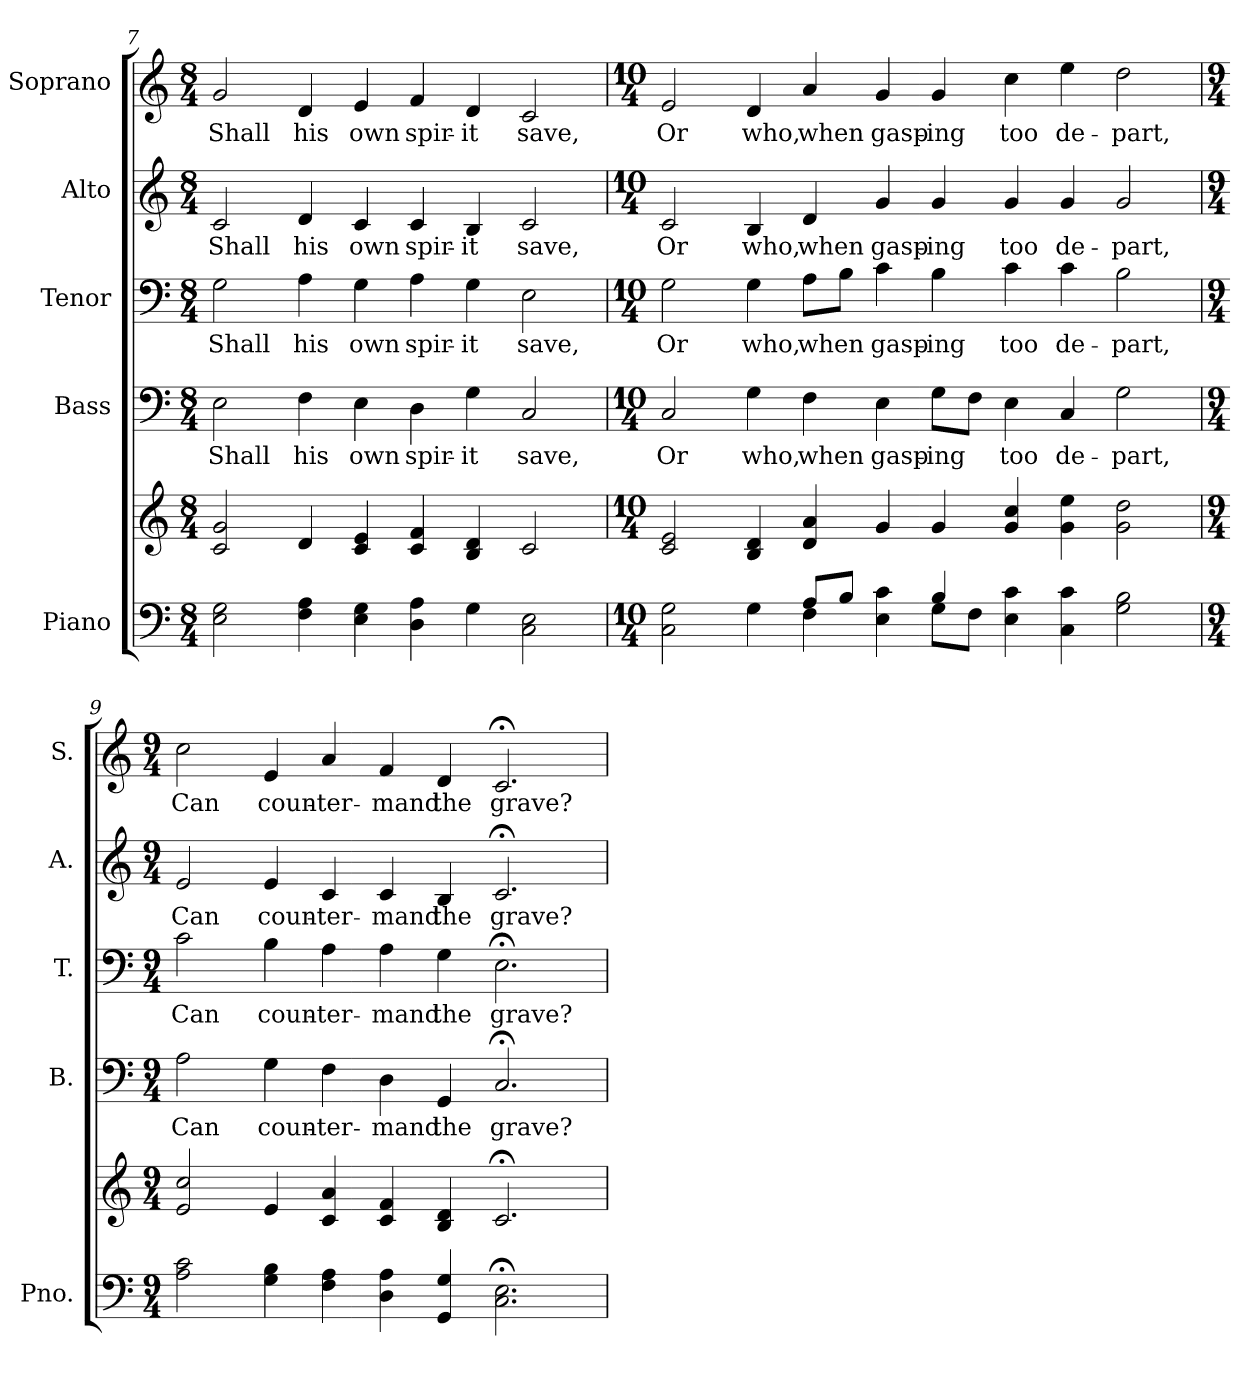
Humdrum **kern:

**kern	**kern	**kern	**text	**kern	**text	**kern	**text	**kern	**text
*part5	*part5	*part4	*part4	*part3	*part3	*part2	*part2	*part1	*part1
*staff6	*staff5	*staff4	*staff4	*staff3	*staff3	*staff2	*staff2	*staff1	*staff1
*I"Piano	*	*I"Bass	*	*I"Tenor	*	*I"Alto	*	*I"Soprano	*
*I'Pno.	*	*I'B.	*	*I'T.	*	*I'A.	*	*I'S.	*
!!LO:LB:g=z
*clefF4	*clefG2	*clefF4	*	*clefF4	*	*clefG2	*	*clefG2	*
*k[]	*k[]	*k[]	*	*k[]	*	*k[]	*	*k[]	*
*C:	*C:	*C:	*	*C:	*	*C:	*	*C:	*
*M8/4	*M8/4	*M8/4	*	*M8/4	*	*M8/4	*	*M8/4	*
=7	=7	=7	=7	=7	=7	=7	=7	=7	=7
!	!	!	!LO:LY:b:color=#000000	!	!	!	!	!	!
!	!	!	!	!	!LO:LY:b:color=#000000	!	!	!	!
!	!	!	!	!	!	!	!LO:LY:b:color=#000000	!	!
!	!	!	!	!	!	!	!	!	!LO:LY:b:color=#000000
2Ei\ 2Gi	2ci/ 2gi	2Ei\	Shall	2Gi\	Shall	2ci/	Shall	2gi/	Shall
!	!	!	!LO:LY:b:color=#000000	!	!	!	!	!	!
!	!	!	!	!	!LO:LY:b:color=#000000	!	!	!	!
!	!	!	!	!	!	!	!LO:LY:b:color=#000000	!	!
!	!	!	!	!	!	!	!	!	!LO:LY:b:color=#000000
4Fi\ 4Ai	4di/	4Fi\	his	4Ai\	his	4di/	his	4di/	his
!	!	!	!LO:LY:b:color=#000000	!	!	!	!	!	!
!	!	!	!	!	!LO:LY:b:color=#000000	!	!	!	!
!	!	!	!	!	!	!	!LO:LY:b:color=#000000	!	!
!	!	!	!	!	!	!	!	!	!LO:LY:b:color=#000000
4Ei\ 4Gi	4ci/ 4ei	4Ei\	own	4Gi\	own	4ci/	own	4ei/	own
!	!	!	!LO:LY:b:color=#000000	!	!	!	!	!	!
!	!	!	!	!	!LO:LY:b:color=#000000	!	!	!	!
!	!	!	!	!	!	!	!LO:LY:b:color=#000000	!	!
!	!	!	!	!	!	!	!	!	!LO:LY:b:color=#000000
4Di\ 4Ai	4ci/ 4fi	4Di\	spir-	4Ai\	spir-	4ci/	spir-	4fi/	spir-
!	!	!	!LO:LY:b:color=#000000	!	!	!	!	!	!
!	!	!	!	!	!LO:LY:b:color=#000000	!	!	!	!
!	!	!	!	!	!	!	!LO:LY:b:color=#000000	!	!
!	!	!	!	!	!	!	!	!	!LO:LY:b:color=#000000
4Gi\	4Bi/ 4di	4Gi\	-it	4Gi\	-it	4Bi/	-it	4di/	-it
!	!	!	!LO:LY:b:color=#000000	!	!	!	!	!	!
!	!	!	!	!	!LO:LY:b:color=#000000	!	!	!	!
!	!	!	!	!	!	!	!LO:LY:b:color=#000000	!	!
!	!	!	!	!	!	!	!	!	!LO:LY:b:color=#000000
2Ci\ 2Ei	2ci/	2Ci/	save,	2Ei\	save,	2ci/	save,	2ci/	save,
=8	=8	=8	=8	=8	=8	=8	=8	=8	=8
*M10/4	*M10/4	*M10/4	*	*M10/4	*	*M10/4	*	*M10/4	*
*^	*	*	*	*	*	*	*	*	*
!	!	!	!	!LO:LY:b:color=#000000	!	!	!	!	!	!
!	!	!	!	!	!	!LO:LY:b:color=#000000	!	!	!	!
!	!	!	!	!	!	!	!	!LO:LY:b:color=#000000	!	!
!	!	!	!	!	!	!	!	!	!	!LO:LY:b:color=#000000
2Ci\ 2Gi	2ryy	2ci/ 2ei	2Ci/	Or	2Gi\	Or	2ci/	Or	2ei/	Or
!	!	!	!	!LO:LY:b:color=#000000	!	!	!	!	!	!
!	!	!	!	!	!	!LO:LY:b:color=#000000	!	!	!	!
!	!	!	!	!	!	!	!	!LO:LY:b:color=#000000	!	!
!	!	!	!	!	!	!	!	!	!	!LO:LY:b:color=#000000
4Gi\	4ryy	4Bi/ 4di	4Gi\	who,	4Gi\	who,	4Bi/	who,	4di/	who,
!	!	!	!	!LO:LY:b:color=#000000	!	!	!	!	!	!
!	!	!	!	!	!	!LO:LY:b:color=#000000	!	!	!	!
!	!	!	!	!	!	!	!	!LO:LY:b:color=#000000	!	!
!	!	!	!	!	!	!	!	!	!	!LO:LY:b:color=#000000
8Ai/L	4Fi\	4di/ 4ai	4Fi\	when	8Ai\L	when	4di/	when	4ai/	when
8Bi/J	.	.	.	.	8Bi\J	.	.	.	.	.
!	!	!	!	!LO:LY:b:color=#000000	!	!	!	!	!	!
!	!	!	!	!	!	!LO:LY:b:color=#000000	!	!	!	!
!	!	!	!	!	!	!	!	!LO:LY:b:color=#000000	!	!
!	!	!	!	!	!	!	!	!	!	!LO:LY:b:color=#000000
4Ei\ 4ci	4ryy	4gi/	4Ei\	gasp-	4ci\	gasp-	4gi/	gasp-	4gi/	gasp-
!	!	!	!	!LO:LY:b:color=#000000	!	!	!	!	!	!
!	!	!	!	!	!	!LO:LY:b:color=#000000	!	!	!	!
!	!	!	!	!	!	!	!	!LO:LY:b:color=#000000	!	!
!	!	!	!	!	!	!	!	!	!	!LO:LY:b:color=#000000
4Bi/	8Gi\L	4gi/	8Gi\L	-ing	4Bi\	-ing	4gi/	-ing	4gi/	-ing
.	8Fi\J	.	8Fi\J	.	.	.	.	.	.	.
!	!	!	!	!LO:LY:b:color=#000000	!	!	!	!	!	!
!	!	!	!	!	!	!LO:LY:b:color=#000000	!	!	!	!
!	!	!	!	!	!	!	!	!LO:LY:b:color=#000000	!	!
!	!	!	!	!	!	!	!	!	!	!LO:LY:b:color=#000000
4Ei\ 4ci	2ryy	4gi/ 4cci	4Ei\	too	4ci\	too	4gi/	too	4cci\	too
!	!	!	!	!LO:LY:b:color=#000000	!	!	!	!	!	!
!	!	!	!	!	!	!LO:LY:b:color=#000000	!	!	!	!
!	!	!	!	!	!	!	!	!LO:LY:b:color=#000000	!	!
!	!	!	!	!	!	!	!	!	!	!LO:LY:b:color=#000000
4Ci\ 4ci	.	4gi\ 4eei	4Ci/	de-	4ci\	de-	4gi/	de-	4eei\	de-
!	!	!	!	!LO:LY:b:color=#000000	!	!	!	!	!	!
!	!	!	!	!	!	!LO:LY:b:color=#000000	!	!	!	!
!	!	!	!	!	!	!	!	!LO:LY:b:color=#000000	!	!
!	!	!	!	!	!	!	!	!	!	!LO:LY:b:color=#000000
2Gi\ 2Bi	2ryy	2gi\ 2ddi	2Gi\	-part,	2Bi\	-part,	2gi/	-part,	2ddi\	-part,
*v	*v	*	*	*	*	*	*	*	*	*
!!LO:PB:g=z
=9	=9	=9	=9	=9	=9	=9	=9	=9	=9
*M9/4	*M9/4	*M9/4	*	*M9/4	*	*M9/4	*	*M9/4	*
*^	*	*	*	*	*	*	*	*	*
!	!	!	!	!LO:LY:b:color=#000000	!	!	!	!	!	!
*v	*v	*	*	*	*	*	*	*	*	*
*^	*	*	*	*	*	*	*	*	*
!	!	!	!	!	!	!LO:LY:b:color=#000000	!	!	!	!
*v	*v	*	*	*	*	*	*	*	*	*
*^	*	*	*	*	*	*	*	*	*
!	!	!	!	!	!	!	!	!LO:LY:b:color=#000000	!	!
*v	*v	*	*	*	*	*	*	*	*	*
*^	*	*	*	*	*	*	*	*	*
!	!	!	!	!	!	!	!	!	!	!LO:LY:b:color=#000000
*v	*v	*	*	*	*	*	*	*	*	*
2Ai\ 2ci	2ei/ 2cci	2Ai\	Can	2ci\	Can	2ei/	Can	2cci\	Can
!	!	!	!LO:LY:b:color=#000000	!	!	!	!	!	!
!	!	!	!	!	!LO:LY:b:color=#000000	!	!	!	!
!	!	!	!	!	!	!	!LO:LY:b:color=#000000	!	!
!	!	!	!	!	!	!	!	!	!LO:LY:b:color=#000000
4Gi\ 4Bi	4ei/	4Gi\	coun-	4Bi\	coun-	4ei/	coun-	4ei/	coun-
!	!	!	!LO:LY:b:color=#000000	!	!	!	!	!	!
!	!	!	!	!	!LO:LY:b:color=#000000	!	!	!	!
!	!	!	!	!	!	!	!LO:LY:b:color=#000000	!	!
!	!	!	!	!	!	!	!	!	!LO:LY:b:color=#000000
4Fi\ 4Ai	4ci/ 4ai	4Fi\	-ter-	4Ai\	-ter-	4ci/	-ter-	4ai/	-ter-
!	!	!	!LO:LY:b:color=#000000	!	!	!	!	!	!
!	!	!	!	!	!LO:LY:b:color=#000000	!	!	!	!
!	!	!	!	!	!	!	!LO:LY:b:color=#000000	!	!
!	!	!	!	!	!	!	!	!	!LO:LY:b:color=#000000
4Di\ 4Ai	4ci/ 4fi	4Di\	-mand	4Ai\	-mand	4ci/	-mand	4fi/	-mand
!	!	!	!LO:LY:b:color=#000000	!	!	!	!	!	!
!	!	!	!	!	!LO:LY:b:color=#000000	!	!	!	!
!	!	!	!	!	!	!	!LO:LY:b:color=#000000	!	!
!	!	!	!	!	!	!	!	!	!LO:LY:b:color=#000000
4GGi/ 4Gi	4Bi/ 4di	4GGi/	the	4Gi\	the	4Bi/	the	4di/	the
!	!	!	!LO:LY:b:color=#000000	!	!	!	!	!	!
!	!	!	!	!	!LO:LY:b:color=#000000	!	!	!	!
!	!	!	!	!	!	!	!LO:LY:b:color=#000000	!	!
!	!	!	!	!	!	!	!	!	!LO:LY:b:color=#000000
2.Ci\; 2.Ei;	2.c;i/	2.C;i/	grave?	2.E;i\	grave?	2.c;i/	grave?	2.c;i/	grave?
=	=	=	=	=	=	=	=	=	=
*-	*-	*-	*-	*-	*-	*-	*-	*-	*-
